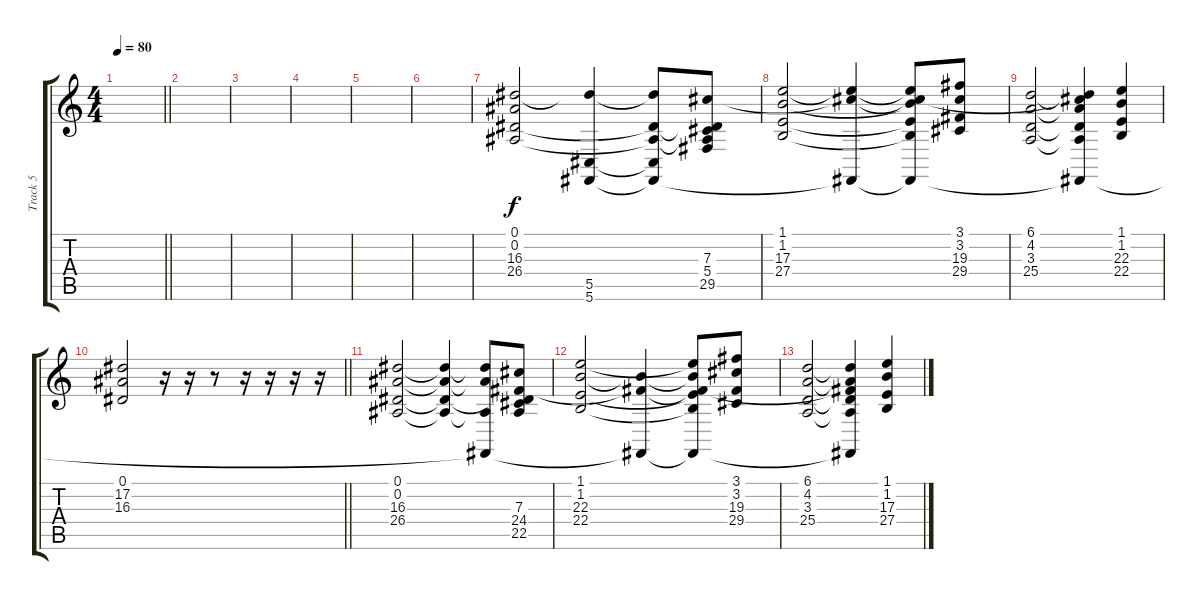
\track ("Track 5" "Track 5") {instrument trumpet}
\staff {score tabs}
\tuning (Eb4 Bb3 Gb3 Db3 Ab2 Db2) {hide}
\ts (4 4)
\tempo 80
\clef g2
\barLineRight lightlight
\ks c
|
|
|
|
|
|
(0.1 0.2 16.3 26.4).2 (26.4{t} 5.5 5.6).4 (0.1{t} 0.2{t} 26.4{t} 5.5{t} 5.6{t}).8 (0.1{t} 0.2{t} 7.3 5.4 29.5).8 |
(1.1 1.2 17.3 27.4).2 (27.4{t} 29.5{t} 5.6{t}).4 (1.1{t} 1.2{t} 17.3{t} 27.4{t} 29.5{t} 5.6{t}).8 (3.1 3.2 19.3 29.4).8 |
(6.1 4.2 3.3 25.4).2 (6.1{t} 4.2{t} 3.3{t} 25.4{t} 29.5{t} 5.6{t}).4 (1.1 1.2 22.3 22.4).4 |
\barLineRight lightlight
(0.1 17.2 16.3).2 r.16 r.16 r.8 r.16 r.16 r.16 r.16 |
(0.1 0.2 16.3 26.4).2 (0.1{t} 0.2{t} 16.3{t} 26.4{t}).4 (0.2{t} 16.3{t} 26.4{t} 5.6{t}).8 (0.1{t} 0.2{t} 7.3 24.4 22.5).8 |
(1.1 1.2 22.3 22.4).2 (22.4{t} 22.5{t} 5.6{t}).4 (1.1{t} 1.2{t} 22.3{t} 22.4{t} 22.5{t} 5.6{t}).8 (3.1 3.2 19.3 29.4).8 |
(6.1 4.2 3.3 25.4).2 (6.1{t} 4.2{t} 3.3{t} 25.4{t} 22.5{t} 5.6{t}).4 (1.1 1.2 17.3 27.4).4
